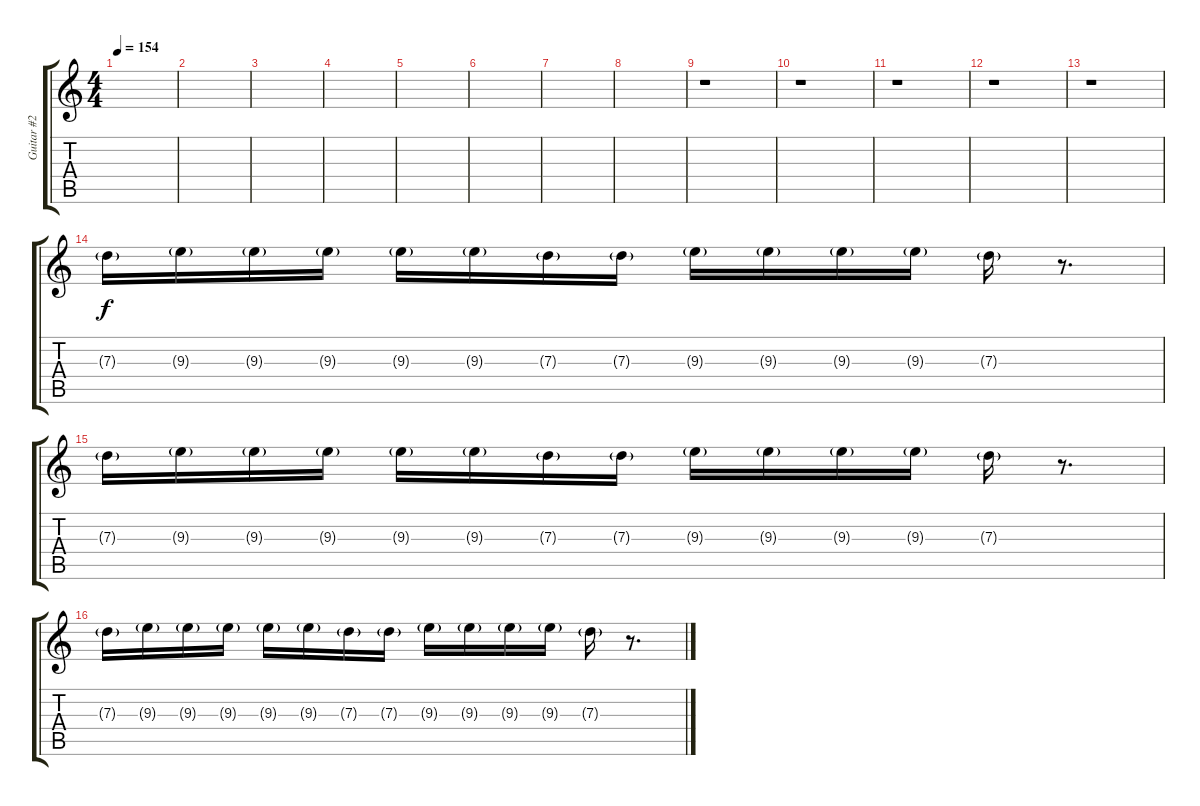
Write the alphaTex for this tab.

\track ("Guitar #2 (delay #5)" "Guitar #2 ") {instrument distortionguitar}
\staff {score tabs}
\tuning (E4 B3 G3 D3 A2 E2) {hide}
\ts (4 4)
\tempo 154
\clef g2
\ks c
|
|
|
|
|
|
|
|
r.1 |
r.1 |
r.1 |
r.1 |
r.1 |
7.3{g}.16 9.3{g}.16 9.3{g}.16 9.3{g}.16 9.3{g}.16 9.3{g}.16 7.3{g}.16 7.3{g}.16 9.3{g}.16 9.3{g}.16 9.3{g}.16 9.3{g}.16 7.3{g}.16 r.8{d} |
7.3{g}.16 9.3{g}.16 9.3{g}.16 9.3{g}.16 9.3{g}.16 9.3{g}.16 7.3{g}.16 7.3{g}.16 9.3{g}.16 9.3{g}.16 9.3{g}.16 9.3{g}.16 7.3{g}.16 r.8{d} |
7.3{g}.16 9.3{g}.16 9.3{g}.16 9.3{g}.16 9.3{g}.16 9.3{g}.16 7.3{g}.16 7.3{g}.16 9.3{g}.16 9.3{g}.16 9.3{g}.16 9.3{g}.16 7.3{g}.16 r.8{d}
